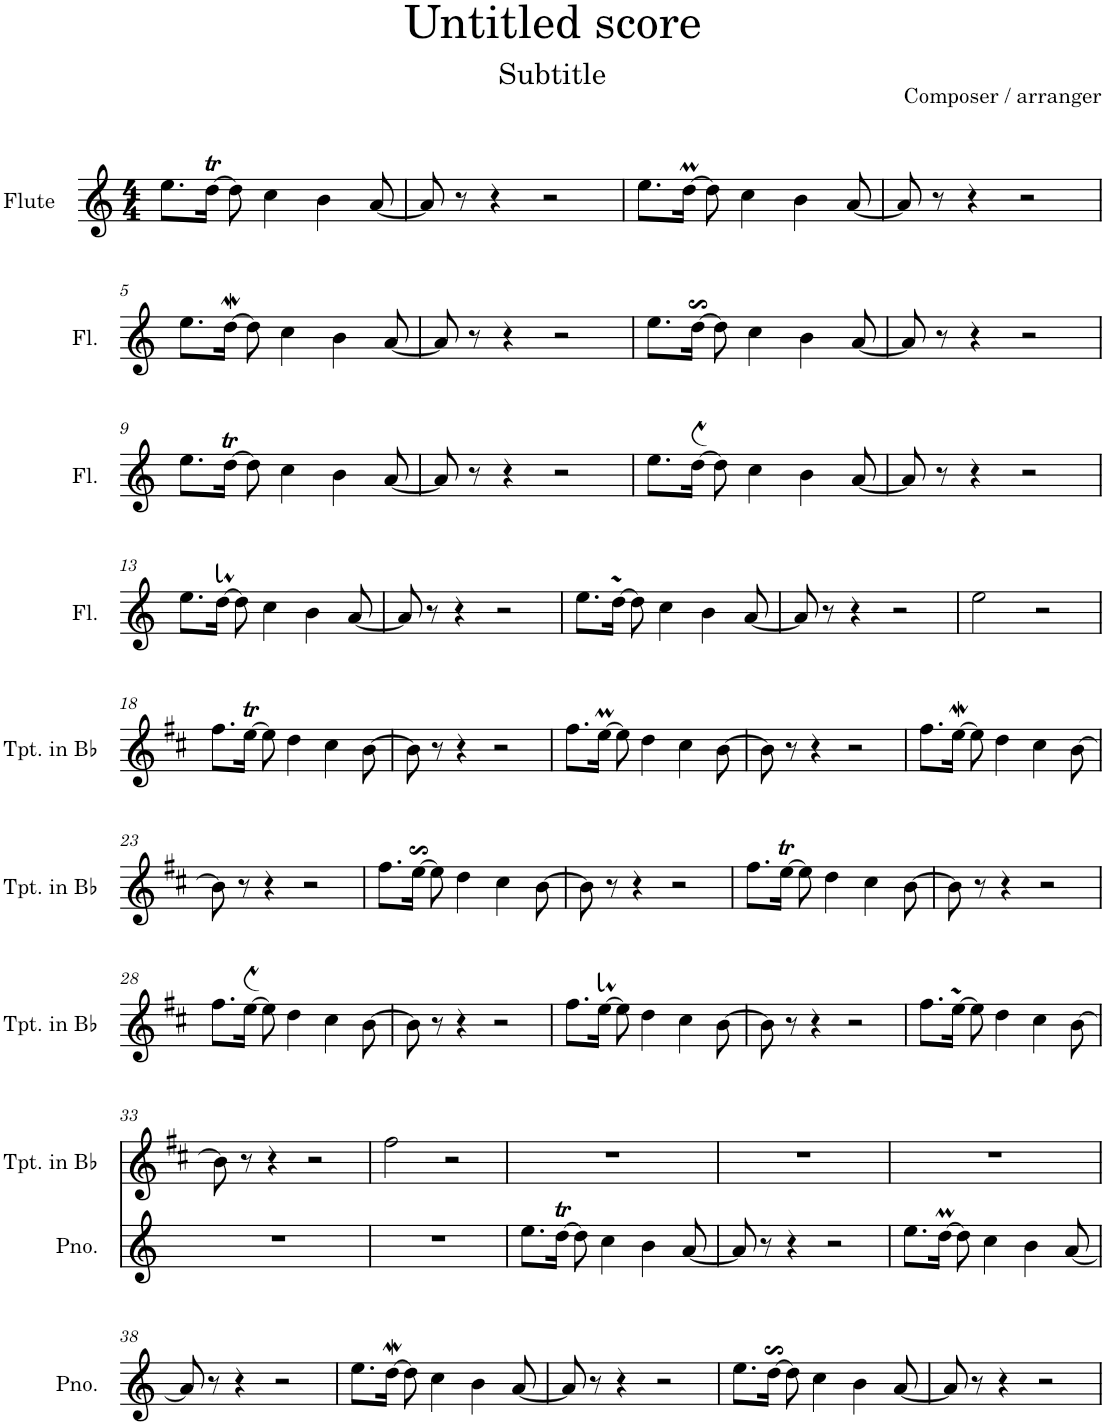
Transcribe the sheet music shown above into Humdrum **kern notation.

**kern	**kern	**kern
*part3	*part2	*part1
*staff3	*staff2	*staff1
*I"Piano	*I"Trumpet in Bb	*I"Flute
*I'Pno.	*I'Tpt. in Bb	*I'Fl.
*stria5	*stria5	*
*clefG2	*clefG2	*clefG2
*	*Trd1c2	*
*k[]	*k[f#c#]	*k[]
*M4/4	*M4/4	*M4/4
=1	=1	=1
1r	1r	8.ee\L
.	.	[16ddT\Jk
.	.	8dd\]
.	.	4cc\
.	.	4b\
.	.	[8a/
=2	=2	=2
1r	1r	8a/]
.	.	8r
.	.	4r
.	.	2r
=3	=3	=3
1r	1r	8.ee\L
.	.	[16ddM\Jk
.	.	8dd\]
.	.	4cc\
.	.	4b\
.	.	[8a/
=4	=4	=4
1r	1r	8a/]
.	.	8r
.	.	4r
.	.	2r
!!LO:LB:g=z
=5	=5	=5
1r	1r	8.ee\L
.	.	[16ddW\Jk
.	.	8dd\]
.	.	4cc\
.	.	4b\
.	.	[8a/
=6	=6	=6
1r	1r	8a/]
.	.	8r
.	.	4r
.	.	2r
=7	=7	=7
1r	1r	8.ee\L
.	.	[16dds$SS\Jk
.	.	8dd\]
.	.	4cc\
.	.	4b\
.	.	[8a/
=8	=8	=8
1r	1r	8a/]
.	.	8r
.	.	4r
.	.	2r
!!LO:LB:g=z
=9	=9	=9
1r	1r	8.ee\L
.	.	[16ddT\Jk
.	.	8dd\]
.	.	4cc\
.	.	4b\
.	.	[8a/
=10	=10	=10
1r	1r	8a/]
.	.	8r
.	.	4r
.	.	2r
=11	=11	=11
1r	1r	8.ee\L
.	.	[16dd\Jk
.	.	8dd\]
.	.	4cc\
.	.	4b\
.	.	[8a/
=12	=12	=12
1r	1r	8a/]
.	.	8r
.	.	4r
.	.	2r
!!LO:LB:g=z
=13	=13	=13
1r	1r	8.ee\L
.	.	[16dd\Jk
.	.	8dd\]
.	.	4cc\
.	.	4b\
.	.	[8a/
=14	=14	=14
1r	1r	8a/]
.	.	8r
.	.	4r
.	.	2r
=15	=15	=15
1r	1r	8.ee\L
.	.	[16dd\Jk
.	.	8dd\]
.	.	4cc\
.	.	4b\
.	.	[8a/
=16	=16	=16
1r	1r	8a/]
.	.	8r
.	.	4r
.	.	2r
=17	=17	=17
1r	1r	2ee\
.	.	2r
!!LO:LB:g=z
=18	=18	=18
1r	8.ff#\L	1r
.	[16eeT\Jk	.
.	8ee\]	.
.	4dd\	.
.	4cc#\	.
.	[8b\	.
=19	=19	=19
1r	8b\]	1r
.	8r	.
.	4r	.
.	2r	.
=20	=20	=20
1r	8.ff#\L	1r
.	[16eeM\Jk	.
.	8ee\]	.
.	4dd\	.
.	4cc#\	.
.	[8b\	.
=21	=21	=21
1r	8b\]	1r
.	8r	.
.	4r	.
.	2r	.
=22	=22	=22
1r	8.ff#\L	1r
.	[16eeW\Jk	.
.	8ee\]	.
.	4dd\	.
.	4cc#\	.
.	[8b\	.
!!LO:LB:g=z
=23	=23	=23
1r	8b\]	1r
.	8r	.
.	4r	.
.	2r	.
=24	=24	=24
1r	8.ff#\L	1r
.	[16ees$SS\Jk	.
.	8ee\]	.
.	4dd\	.
.	4cc#\	.
.	[8b\	.
=25	=25	=25
1r	8b\]	1r
.	8r	.
.	4r	.
.	2r	.
=26	=26	=26
1r	8.ff#\L	1r
.	[16eeT\Jk	.
.	8ee\]	.
.	4dd\	.
.	4cc#\	.
.	[8b\	.
=27	=27	=27
1r	8b\]	1r
.	8r	.
.	4r	.
.	2r	.
!!LO:LB:g=z
=28	=28	=28
1r	8.ff#\L	1r
.	[16ee\Jk	.
.	8ee\]	.
.	4dd\	.
.	4cc#\	.
.	[8b\	.
=29	=29	=29
1r	8b\]	1r
.	8r	.
.	4r	.
.	2r	.
=30	=30	=30
1r	8.ff#\L	1r
.	[16ee\Jk	.
.	8ee\]	.
.	4dd\	.
.	4cc#\	.
.	[8b\	.
=31	=31	=31
1r	8b\]	1r
.	8r	.
.	4r	.
.	2r	.
=32	=32	=32
1r	8.ff#\L	1r
.	[16ee\Jk	.
.	8ee\]	.
.	4dd\	.
.	4cc#\	.
.	[8b\	.
!!LO:LB:g=z
=33	=33	=33
1r	8b\]	1r
.	8r	.
.	4r	.
.	2r	.
=34	=34	=34
1r	2ff#\	1r
.	2r	.
=35	=35	=35
8.ee\L	1r	1r
[16ddT\Jk	.	.
8dd\]	.	.
4cc\	.	.
4b\	.	.
[8a/	.	.
=36	=36	=36
8a/]	1r	1r
8r	.	.
4r	.	.
2r	.	.
=37	=37	=37
8.ee\L	1r	1r
[16ddM\Jk	.	.
8dd\]	.	.
4cc\	.	.
4b\	.	.
[8a/	.	.
!!LO:LB:g=z
=38	=38	=38
8a/]	1r	1r
8r	.	.
4r	.	.
2r	.	.
=39	=39	=39
8.ee\L	1r	1r
[16ddW\Jk	.	.
8dd\]	.	.
4cc\	.	.
4b\	.	.
[8a/	.	.
=40	=40	=40
8a/]	1r	1r
8r	.	.
4r	.	.
2r	.	.
=41	=41	=41
8.ee\L	1r	1r
[16dds$SS\Jk	.	.
8dd\]	.	.
4cc\	.	.
4b\	.	.
[8a/	.	.
=42	=42	=42
8a/]	1r	1r
8r	.	.
4r	.	.
2r	.	.
=	=	=
*-	*-	*-
